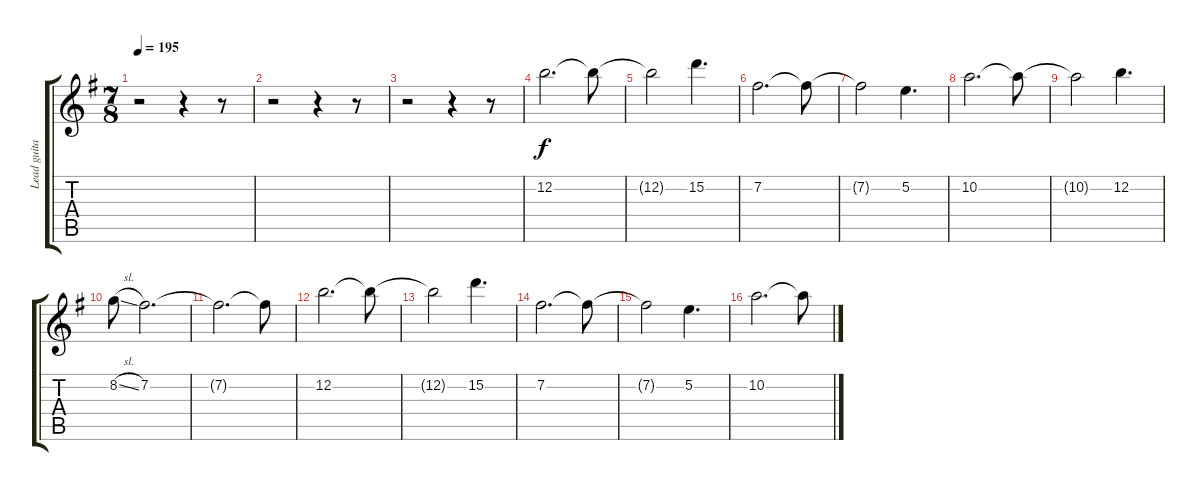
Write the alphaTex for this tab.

\track ("Lead guitar 1" "Lead guita") {instrument distortionguitar}
\staff {score tabs}
\tuning (E4 B3 G3 D3 A2 E2) {hide}
\ts (7 8)
\tempo 195
\clef g2
\ks eminor
r.2{dy f} r.4 r.8 |
r.2 r.4 r.8 |
r.2 r.4 r.8 |
12.2.2{d volume 12 instrument electricguitarjazz} 12.2{t}.8 |
12.2{t}.2 15.2.4{d} |
7.2.2{d} 7.2{t}.8 |
7.2{t}.2 5.2.4{d} |
10.2.2{d} 10.2{t}.8 |
10.2{t}.2 12.2.4{d} |
8.2{sl}.8 7.2.2{d} |
7.2{t}.2{d} 7.2{t}.8 |
12.2.2{d instrument electricguitarjazz} 12.2{t}.8 |
12.2{t}.2 15.2.4{d} |
7.2.2{d} 7.2{t}.8 |
7.2{t}.2 5.2.4{d} |
10.2.2{d} 10.2{t}.8
